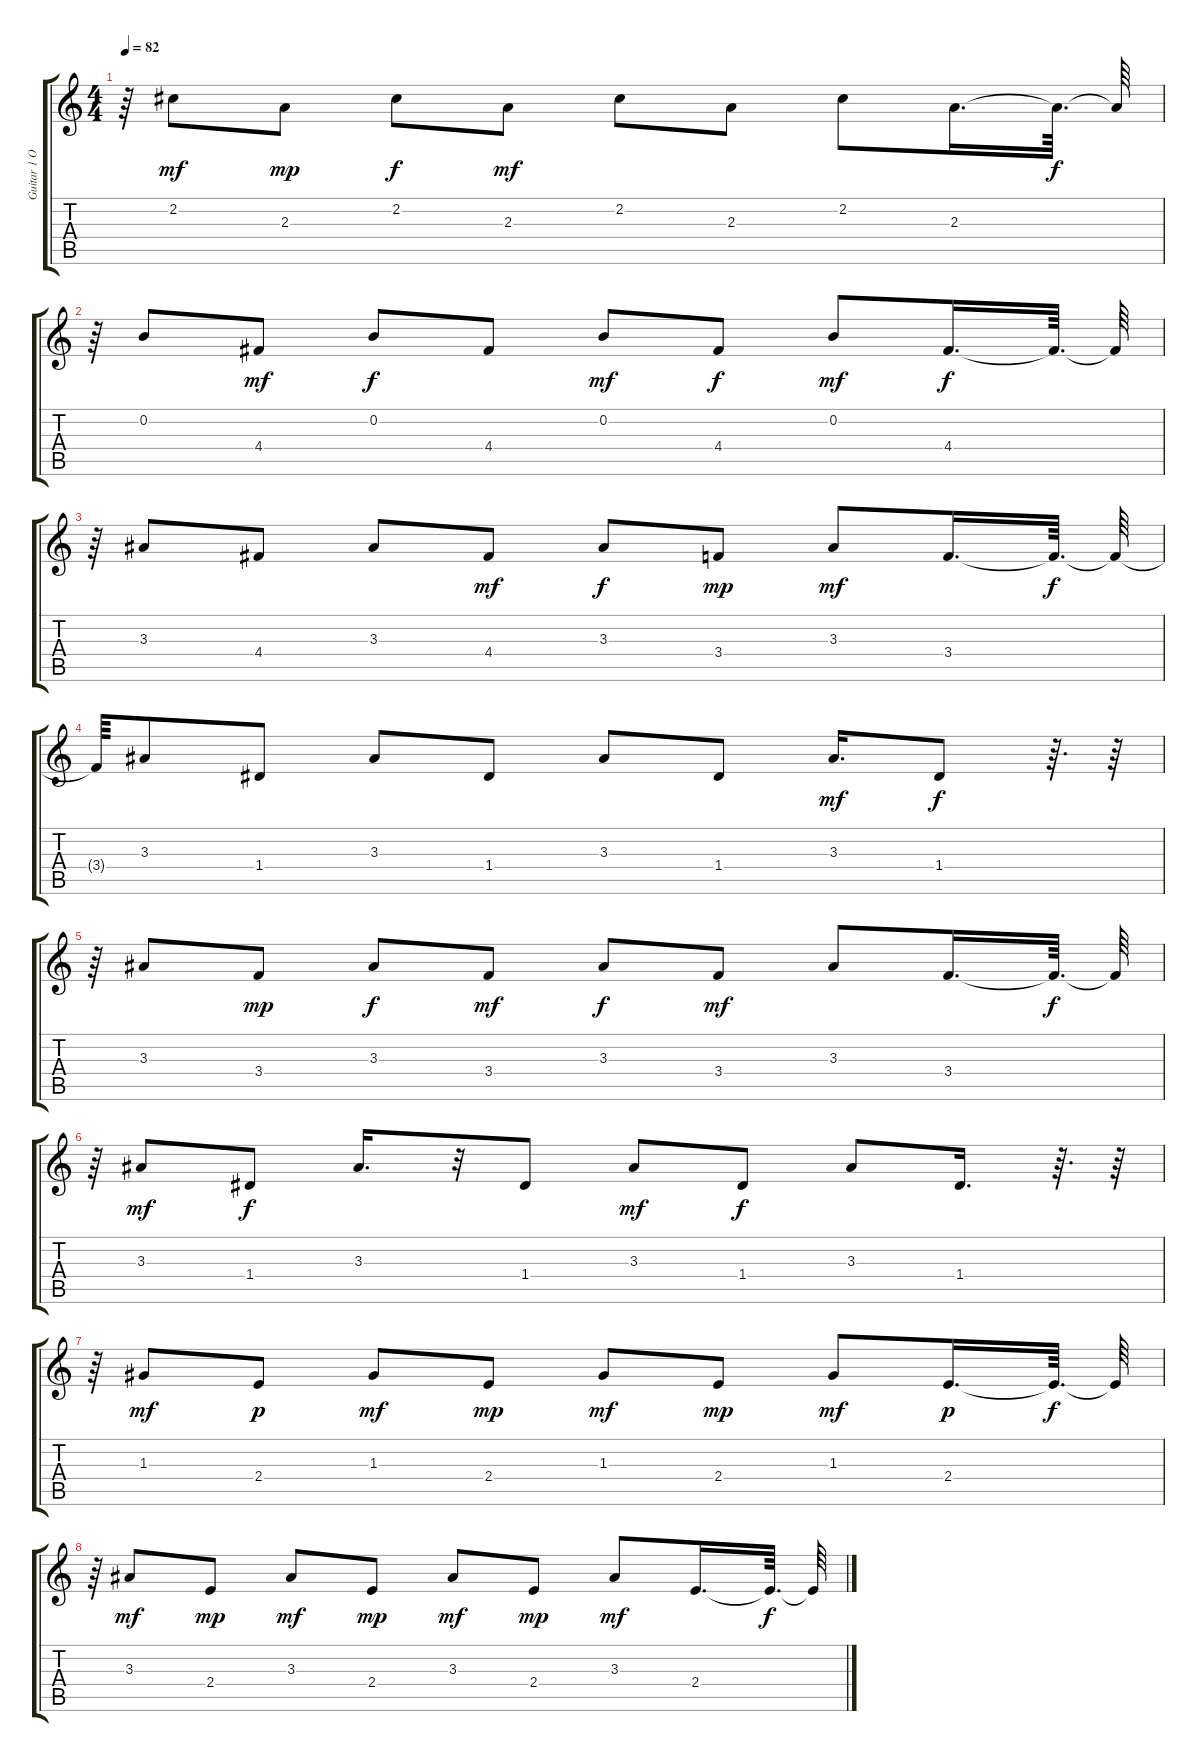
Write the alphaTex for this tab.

\track ("Guitar 1 Overdriven MIX" "Guitar 1 O") {instrument overdrivenguitar}
\staff {score tabs}
\tuning (E4 B3 G3 D3 A2 E2) {hide}
\ts (4 4)
\tempo 82
\clef g2
\ks c
r.64{dy f} 2.2.8{dy mf} 2.3.8{dy mp} 2.2.8{dy f} 2.3.8{dy mf} 2.2.8 2.3.8 2.2.8 2.3.16{d} 2.3{t}.64{d dy f} 2.3{t}.64 |
r.64 0.2.8 4.4.8{dy mf} 0.2.8{dy f} 4.4.8 0.2.8{dy mf} 4.4.8{dy f} 0.2.8{dy mf} 4.4.16{d dy f} 4.4{t}.64{d} 4.4{t}.64 |
r.64 3.3.8 4.4.8 3.3.8 4.4.8{dy mf} 3.3.8{dy f} 3.4.8{dy mp} 3.3.8{dy mf} 3.4.16{d} 3.4{t}.64{d dy f} 3.4{t}.64 |
3.4{t}.64 3.3.8 1.4.8 3.3.8 1.4.8 3.3.8 1.4.8 3.3.16{d dy mf} 1.4.8{dy f} r.64{d} r.64 |
r.64 3.3.8 3.4.8{dy mp} 3.3.8{dy f} 3.4.8{dy mf} 3.3.8{dy f} 3.4.8{dy mf} 3.3.8 3.4.16{d} 3.4{t}.64{d dy f} 3.4{t}.64 |
r.64 3.3.8{dy mf} 1.4.8{dy f} 3.3.16{d} r.32 1.4.8 3.3.8{dy mf} 1.4.8{dy f} 3.3.8 1.4.16{d} r.64{d} r.64 |
r.64 1.3.8{dy mf} 2.4.8{dy p} 1.3.8{dy mf} 2.4.8{dy mp} 1.3.8{dy mf} 2.4.8{dy mp} 1.3.8{dy mf} 2.4.16{d dy p} 2.4{t}.64{d dy f} 2.4{t}.64 |
r.64 3.3.8{dy mf} 2.4.8{dy mp} 3.3.8{dy mf} 2.4.8{dy mp} 3.3.8{dy mf} 2.4.8{dy mp} 3.3.8{dy mf} 2.4.16{d} 2.4{t}.64{d dy f} 2.4{t}.64
